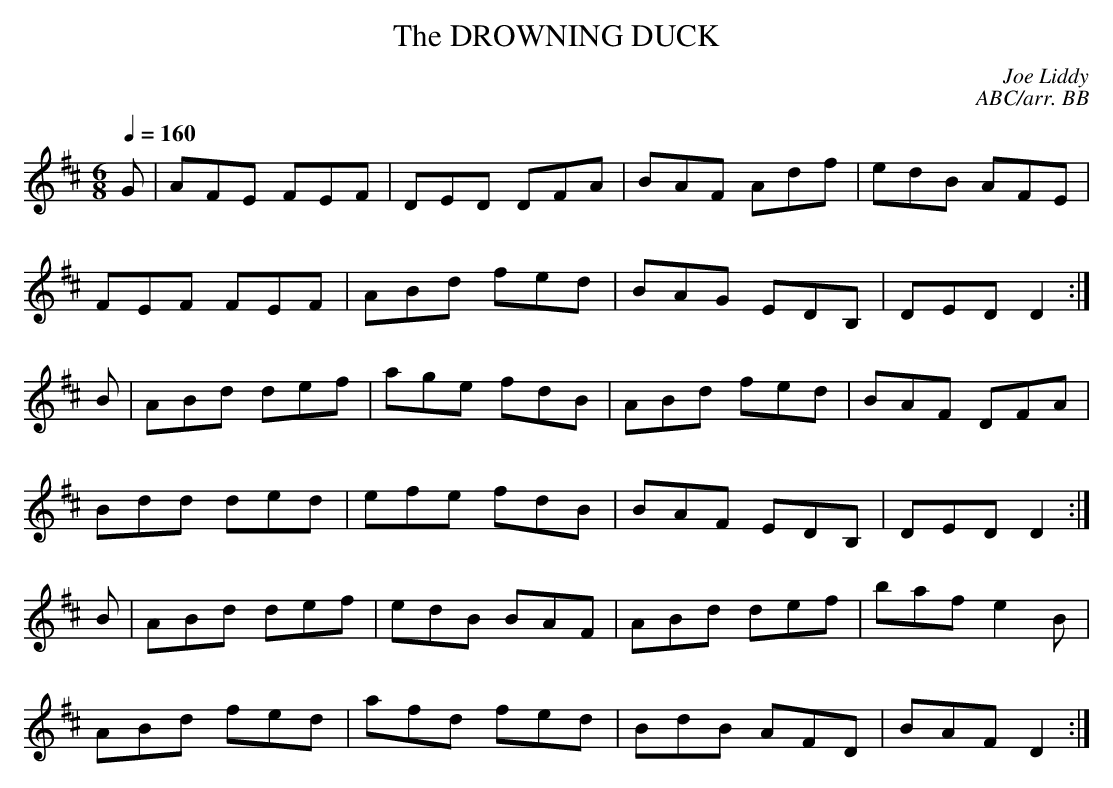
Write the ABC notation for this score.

X:1
T:DROWNING DUCK, The
C:Joe Liddy
C:ABC/arr. BB
Q:1/4=160
M:6/8
K:D
G|AFE FEF|DED DFA|BAF Adf|edB AFE |
FEF FEF|ABd fed|BAG EDB,|DED D2 :|
B|ABd def|age fdB|ABd fed|BAF DFA |
Bdd ded|efe fdB|BAF EDB,|DED D2 :|
B|ABd def|edB BAF|ABd def|baf e2B |
ABd fed|afd fed|BdB AFD|BAF D2 :|
